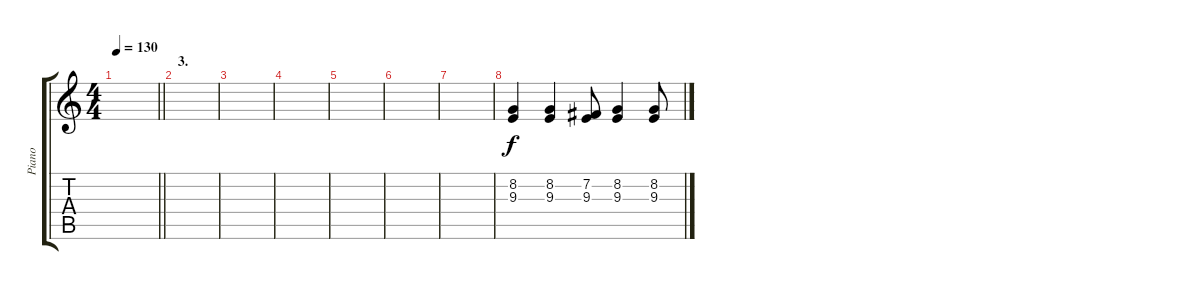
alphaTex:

\track ("Piano" "Piano") {instrument brightacousticpiano}
\staff {score tabs}
\tuning (E4 B3 G3 D3 A2 E2) {hide}
\ts (4 4)
\tempo 130
\clef g2
\barLineRight lightlight
\ks c
|
\section ("" "3.")
|
|
|
|
|
|
(8.2 9.3).4{instrument brightacousticpiano} (8.2 9.3).4 (7.2 9.3).8 (8.2 9.3).4 (8.2 9.3).8
